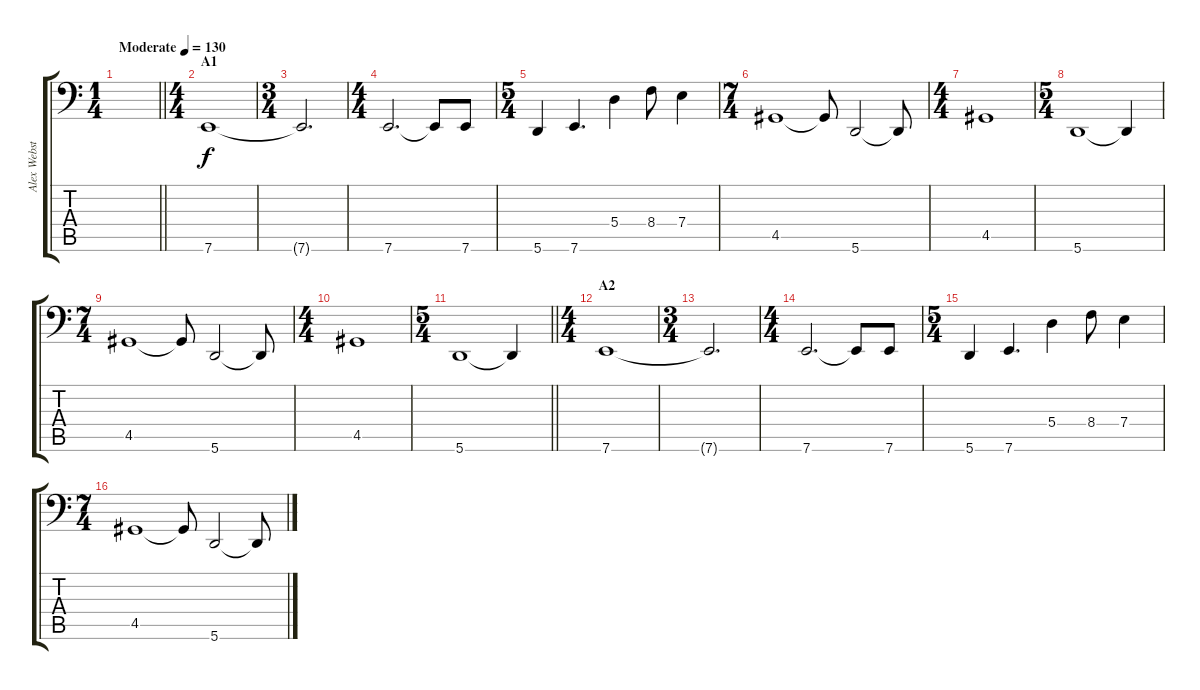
\track ("Alex Webster" "Alex Webst") {instrument fretlessbass}
\staff {score tabs}
\tuning (C3 G2 D2 A1 E1 A0) {hide}
\ts (1 4)
\tempo (130 "Moderate")
\clef f4
\barLineRight lightlight
\ks c
|
\ts (4 4)
\section ("" "A1")
7.6.1 |
\ts (3 4)
7.6{t}.2{d} |
\ts (4 4)
7.6.2{d} 7.6{t}.8 7.6.8 |
\ts (5 4)
5.6.4 7.6.4{d} 5.4.4 8.4.8 7.4.4 |
\ts (7 4)
4.5.1 4.5{t}.8 5.6.2 5.6{t}.8 |
\ts (4 4)
4.5.1 |
\ts (5 4)
5.6.1 5.6{t}.4 |
\ts (7 4)
4.5.1 4.5{t}.8 5.6.2 5.6{t}.8 |
\ts (4 4)
4.5.1 |
\ts (5 4)
\barLineRight lightlight
5.6.1 5.6{t}.4 |
\ts (4 4)
\section ("" "A2")
7.6.1 |
\ts (3 4)
7.6{t}.2{d} |
\ts (4 4)
7.6.2{d} 7.6{t}.8 7.6.8 |
\ts (5 4)
5.6.4 7.6.4{d} 5.4.4 8.4.8 7.4.4 |
\ts (7 4)
4.5.1 4.5{t}.8 5.6.2 5.6{t}.8
